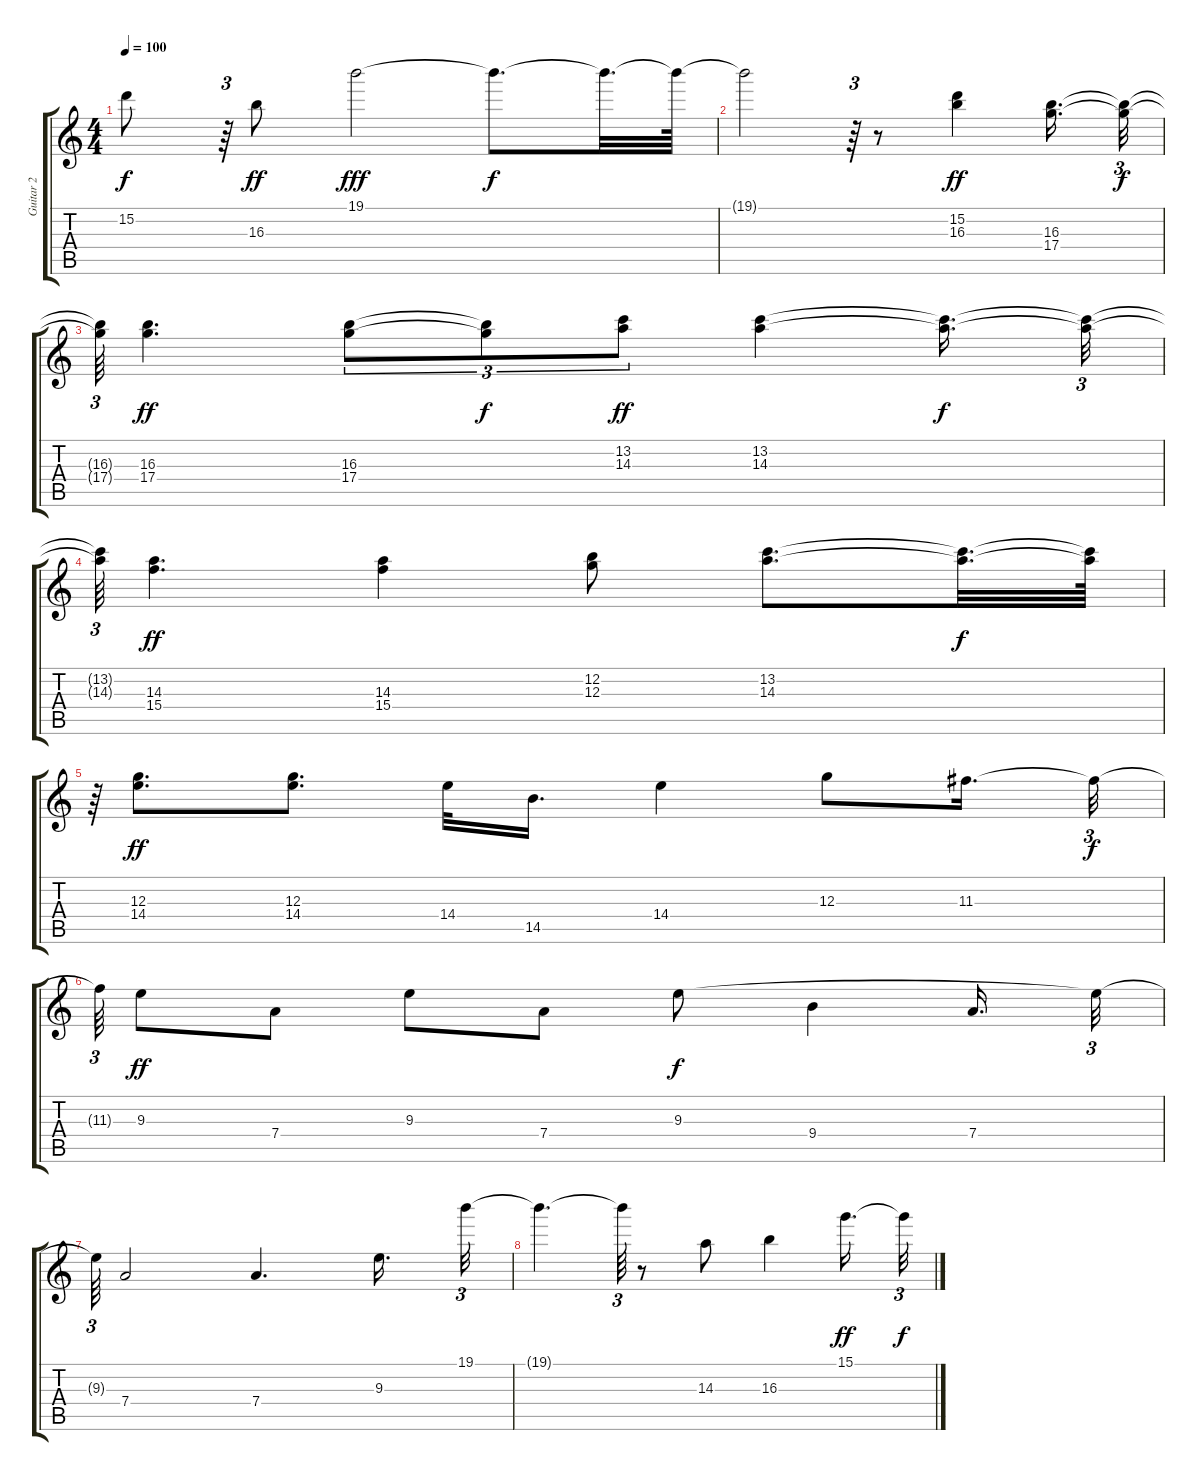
\track ("Guitar 2" "Guitar 2") {instrument electricguitarjazz}
\staff {score tabs}
\tuning (E4 B3 G3 D3 A2 E2) {hide}
\ts (4 4)
\tempo 100
\clef g2
\ks c
15.2{t}.8{dy f} r.64{tu (3 2)} 16.3.8{dy ff} 19.1.2{dy fff} 19.1{t}.8{d dy f} 19.1{t}.32{d} 19.1{t}.64 |
19.1{t}.2 r.64{tu (3 2)} r.8 (15.2 16.3).4{dy ff} (16.3 17.4).16{d} (16.3{t} 17.4{t}).32{tu (3 2) dy f} |
(16.3{t} 17.4{t}).64{tu (3 2)} (16.3 17.4).4{d dy ff} (16.3 17.4).8{tu (3 2)} (16.3{t} 17.4{t}).8{tu (3 2) dy f} (13.2 14.3).8{tu (3 2) dy ff} (13.2 14.3).4 (13.2{t} 14.3{t}).16{d dy f} (13.2{t} 14.3{t}).32{tu (3 2)} |
(13.2{t} 14.3{t}).64{tu (3 2)} (14.3 15.4).4{d dy ff} (14.3 15.4).4 (12.2 12.3).8 (13.2 14.3).8{d} (13.2{t} 14.3{t}).32{d dy f} (13.2{t} 14.3{t}).64 |
r.64{tu (3 2)} (12.3 14.4).8{d dy ff} (12.3 14.4).8{d} 14.4.32 14.5.16{d} 14.4.4 12.3.8 11.3.16{d} 11.3{t}.32{tu (3 2) dy f} |
11.3{t}.64{tu (3 2)} 9.3.8{dy ff} 7.4.8 9.3.8 7.4.8 9.3.8{dy f} 9.4.4 7.4.16{d} 9.3{t}.32{tu (3 2)} |
9.3{t}.64{tu (3 2)} 7.4.2 7.4.4{d} 9.3.16{d} 19.1.32{tu (3 2)} |
19.1{t}.4{d} 19.1{t}.64{tu (3 2)} r.8 14.3.8 16.3.4 15.1.16{d dy ff} 15.1{t}.32{tu (3 2) dy f}
